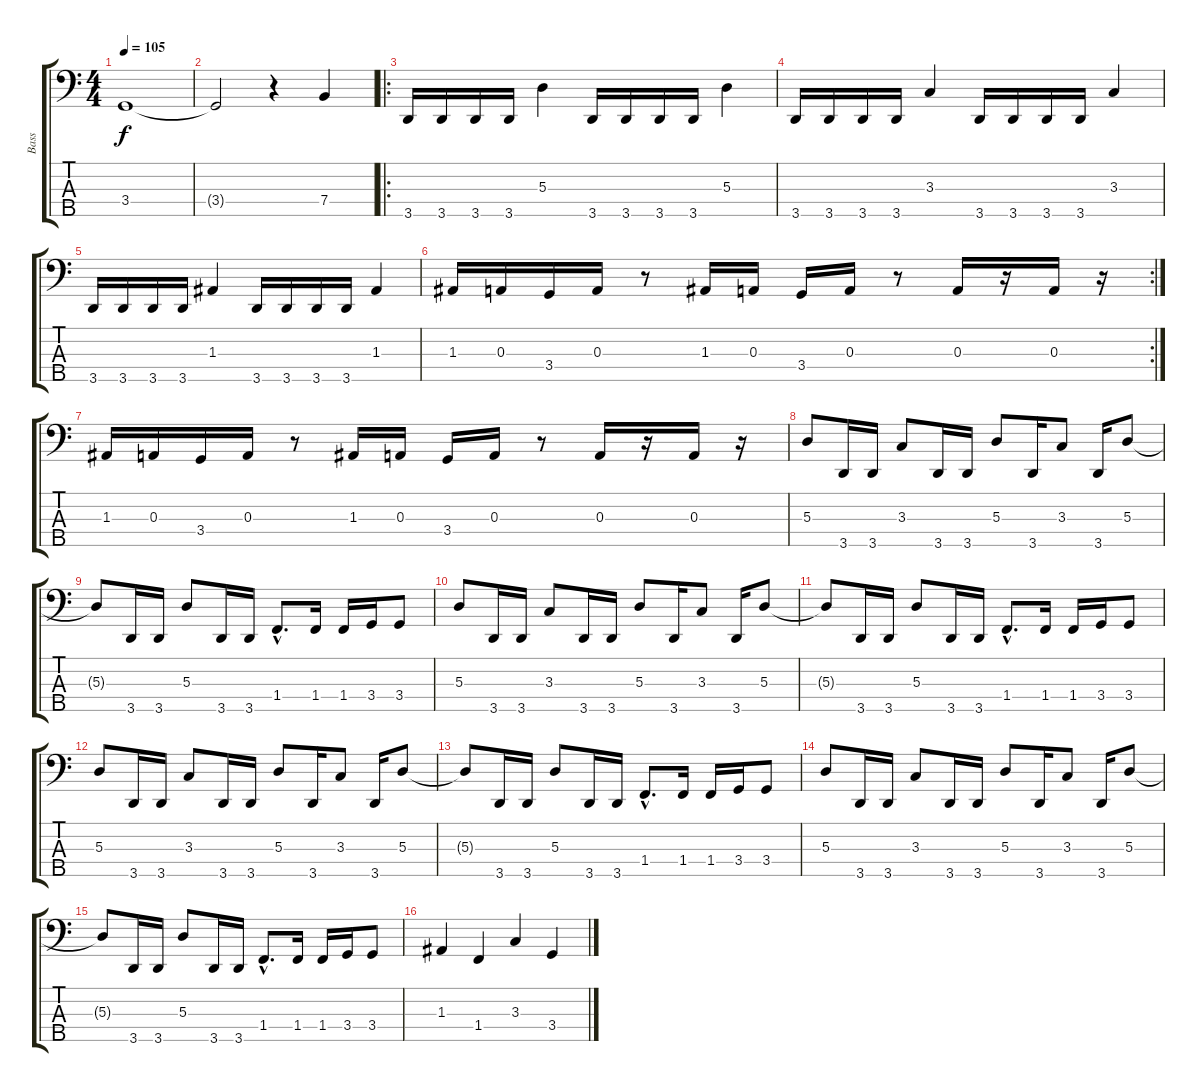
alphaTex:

\track ("Bass" "Bass") {instrument electricbassfinger}
\staff {score tabs}
\tuning (G2 D2 A1 E1 B0) {hide}
\ts (4 4)
\tempo 105
\clef f4
\ks c
3.4{t}.1{dy f} |
3.4{t}.2 r.4 7.4.4 |
\ro
3.5.16 3.5.16 3.5.16 3.5.16 5.3.4 3.5.16 3.5.16 3.5.16 3.5.16 5.3.4 |
3.5.16 3.5.16 3.5.16 3.5.16 3.3.4 3.5.16 3.5.16 3.5.16 3.5.16 3.3.4 |
3.5.16 3.5.16 3.5.16 3.5.16 1.3.4 3.5.16 3.5.16 3.5.16 3.5.16 1.3.4 |
\rc 2
1.3.16 0.3.16 3.4.16 0.3.16 r.8 1.3.16 0.3.16 3.4.16 0.3.16 r.8 0.3.16 r.16 0.3.16 r.16 |
1.3.16 0.3.16 3.4.16 0.3.16 r.8 1.3.16 0.3.16 3.4.16 0.3.16 r.8 0.3.16 r.16 0.3.16 r.16 |
5.3.8 3.5.16 3.5.16 3.3.8 3.5.16 3.5.16 5.3.8 3.5.16 3.3.8 3.5.16 5.3.8 |
5.3{t}.8 3.5.16 3.5.16 5.3.8 3.5.16 3.5.16 1.4{hac}.8{d} 1.4.16 1.4.16 3.4.16 3.4.8 |
5.3.8 3.5.16 3.5.16 3.3.8 3.5.16 3.5.16 5.3.8 3.5.16 3.3.8 3.5.16 5.3.8 |
5.3{t}.8 3.5.16 3.5.16 5.3.8 3.5.16 3.5.16 1.4{hac}.8{d} 1.4.16 1.4.16 3.4.16 3.4.8 |
5.3.8 3.5.16 3.5.16 3.3.8 3.5.16 3.5.16 5.3.8 3.5.16 3.3.8 3.5.16 5.3.8 |
5.3{t}.8 3.5.16 3.5.16 5.3.8 3.5.16 3.5.16 1.4{hac}.8{d} 1.4.16 1.4.16 3.4.16 3.4.8 |
5.3.8 3.5.16 3.5.16 3.3.8 3.5.16 3.5.16 5.3.8 3.5.16 3.3.8 3.5.16 5.3.8 |
5.3{t}.8 3.5.16 3.5.16 5.3.8 3.5.16 3.5.16 1.4{hac}.8{d} 1.4.16 1.4.16 3.4.16 3.4.8 |
1.3.4 1.4.4 3.3.4 3.4.4
